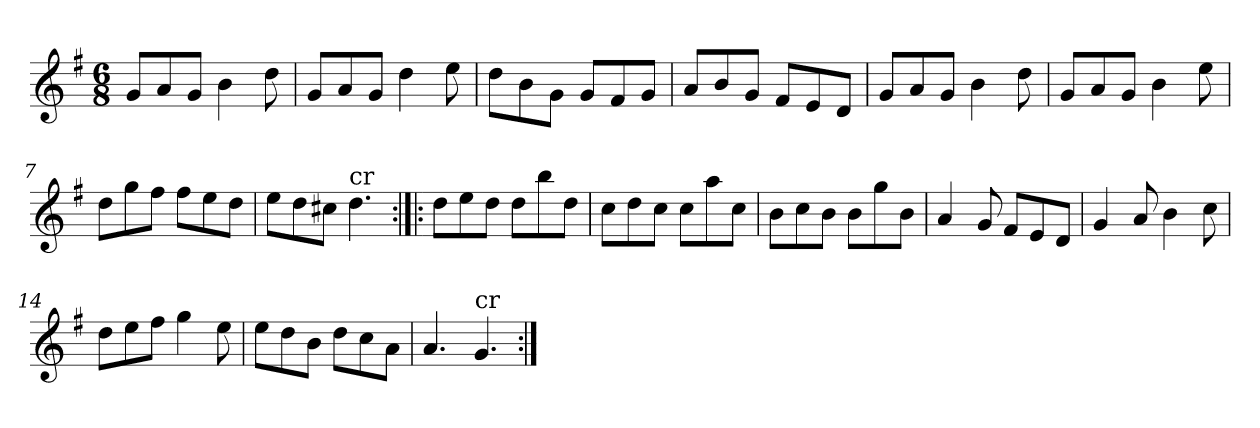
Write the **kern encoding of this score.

**kern
*part1
*staff1
*clefG2
*k[f#]
*G:
*M6/8
*MM180
=1
8g/L
8a/
8g/J
4b\
8dd\
=2
8g/L
8a/
8g/J
4dd\
8ee\
=3
8dd\L
8b\
8g\J
8g/L
8f#/
8g/J
=4
8a/L
8b/
8g/J
8f#/L
8e/
8d/J
!!LO:LB:g=z
=5
8g/L
8a/
8g/J
4b\
8dd\
=6
8g/L
8a/
8g/J
4b\
8ee\
=7
8dd\L
8gg\
8ff#\J
8ff#\L
8ee\
8dd\J
=8
8ee\L
8dd\
8cc#X\J
!LO:TX:a:t=cr
4.dd\
!!LO:LB:g=z
=9:|!|:
8dd\L
8ee\
8dd\J
8dd\L
8bb\
8dd\J
=10
8cc\L
8dd\
8cc\J
8cc\L
8aa\
8cc\J
=11
8b\L
8cc\
8b\J
8b\L
8gg\
8b\J
=12
4a/
8g/
8f#/L
8e/
8d/J
!!LO:LB:g=z
=13
4g/
8a/
4b\
8cc\
=14
8dd\L
8ee\
8ff#\J
4gg\
8ee\
=15
8ee\L
8dd\
8b\J
8dd\L
8cc\
8a\J
=16
4.a/
!LO:TX:a:t=cr
4.g/
=:|!
*-
